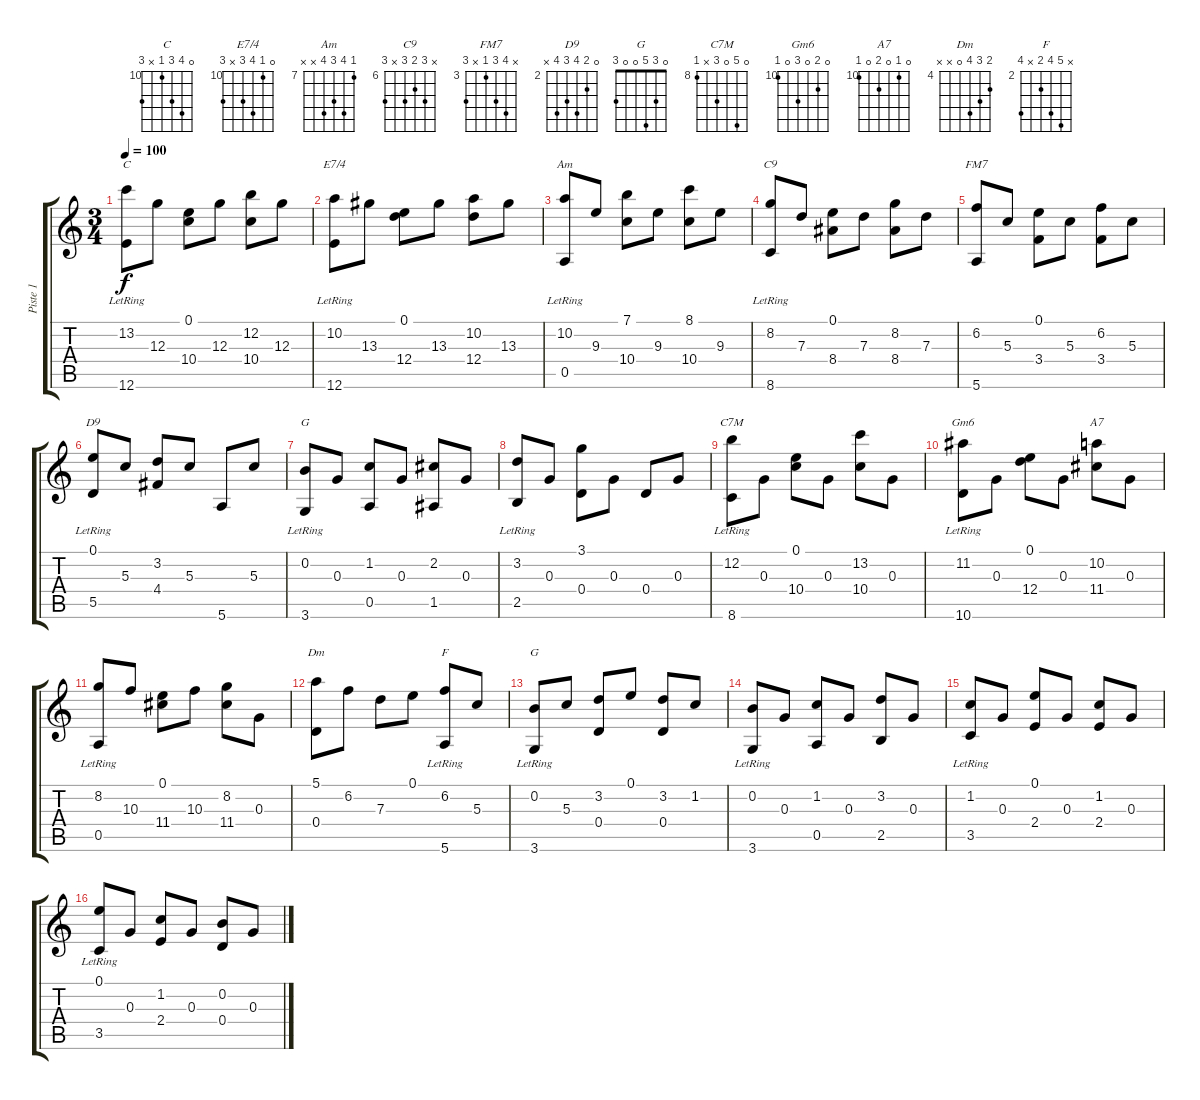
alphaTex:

\track ("Piste 1" "Piste 1") {instrument electricguitarjazz}
\staff {score tabs}
\tuning (E4 B3 G3 D3 A2 E2) {hide}
\chord ("C" 0 13 12 10 x 12) {firstfret 10}
\chord ("E7/4" 0 10 13 12 x 12) {firstfret 10}
\chord ("Am" 7 10 9 10 x x) {firstfret 7}
\chord ("C9" x 8 7 8 x 8) {firstfret 6}
\chord ("FM7" x 6 5 3 x 5) {firstfret 3}
\chord ("D9" 0 3 5 4 5 x) {firstfret 2}
\chord ("G" 0 0 0 0 0 3)
\chord ("C7M" 0 12 0 10 x 8) {firstfret 8}
\chord ("Gm6" 0 11 0 12 0 10) {firstfret 10}
\chord ("A7" 0 10 0 11 0 10) {firstfret 10}
\chord ("Dm" 5 6 7 0 x x) {firstfret 4}
\chord ("F" x 6 5 3 x 5) {firstfret 2}
\chord ("G" 0 3 5 0 0 3)
\ts (3 4)
\tempo 100
\clef g2
\ks c
(13.2 12.6{lr}).8{ch "C" dy f instrument electricguitarjazz} 12.3.8 (0.1 10.4).8 12.3.8 (12.2 10.4).8 12.3.8 |
(10.2 12.6{lr}).8{ch "E7/4"} 13.3.8 (0.1 12.4).8 13.3.8 (10.2 12.4).8 13.3.8 |
(10.2 0.5{lr}).8{ch "Am"} 9.3.8 (7.1 10.4).8 9.3.8 (8.1 10.4).8 9.3.8 |
(8.2 8.6{lr}).8{ch "C9"} 7.3.8 (0.1 8.4).8 7.3.8 (8.2 8.4).8 7.3.8 |
(6.2 5.6).8{ch "FM7"} 5.3.8 (0.1 3.4).8 5.3.8 (6.2 3.4).8 5.3.8 |
(0.1 5.5{lr}).8{ch "D9"} 5.3.8 (3.2 4.4).8 5.3.8 5.6.8 5.3.8 |
(0.2 3.6{lr}).8{ch "G"} 0.3.8 (1.2 0.5).8 0.3.8 (2.2 1.5).8 0.3.8 |
(3.2 2.5{lr}).8 0.3.8 (3.1 0.4).8 0.3.8 0.4.8 0.3.8 |
(12.2 8.6{lr}).8{ch "C7M"} 0.3.8 (0.1 10.4).8 0.3.8 (13.2 10.4).8 0.3.8 |
(11.2 10.6{lr}).8{ch "Gm6"} 0.3.8 (0.1 12.4).8 0.3.8 (10.2 11.4).8{ch "A7"} 0.3.8 |
(8.2 0.5{lr}).8 10.3.8 (0.1 11.4).8 10.3.8 (8.2 11.4).8 0.3.8 |
(5.1 0.4).8{ch "Dm"} 6.2.8 7.3.8 0.1.8 (6.2 5.6{lr}).8{ch "F"} 5.3.8 |
(0.2 3.6{lr}).8{ch "G"} 5.3.8 (3.2 0.4).8 0.1.8 (3.2 0.4).8 1.2.8 |
(0.2 3.6{lr}).8 0.3.8 (1.2 0.5).8 0.3.8 (3.2 2.5).8 0.3.8 |
(1.2 3.5{lr}).8 0.3.8 (0.1 2.4).8 0.3.8 (1.2 2.4).8 0.3.8 |
(0.1 3.5{lr}).8 0.3.8 (1.2 2.4).8 0.3.8 (0.2 0.4).8 0.3.8
